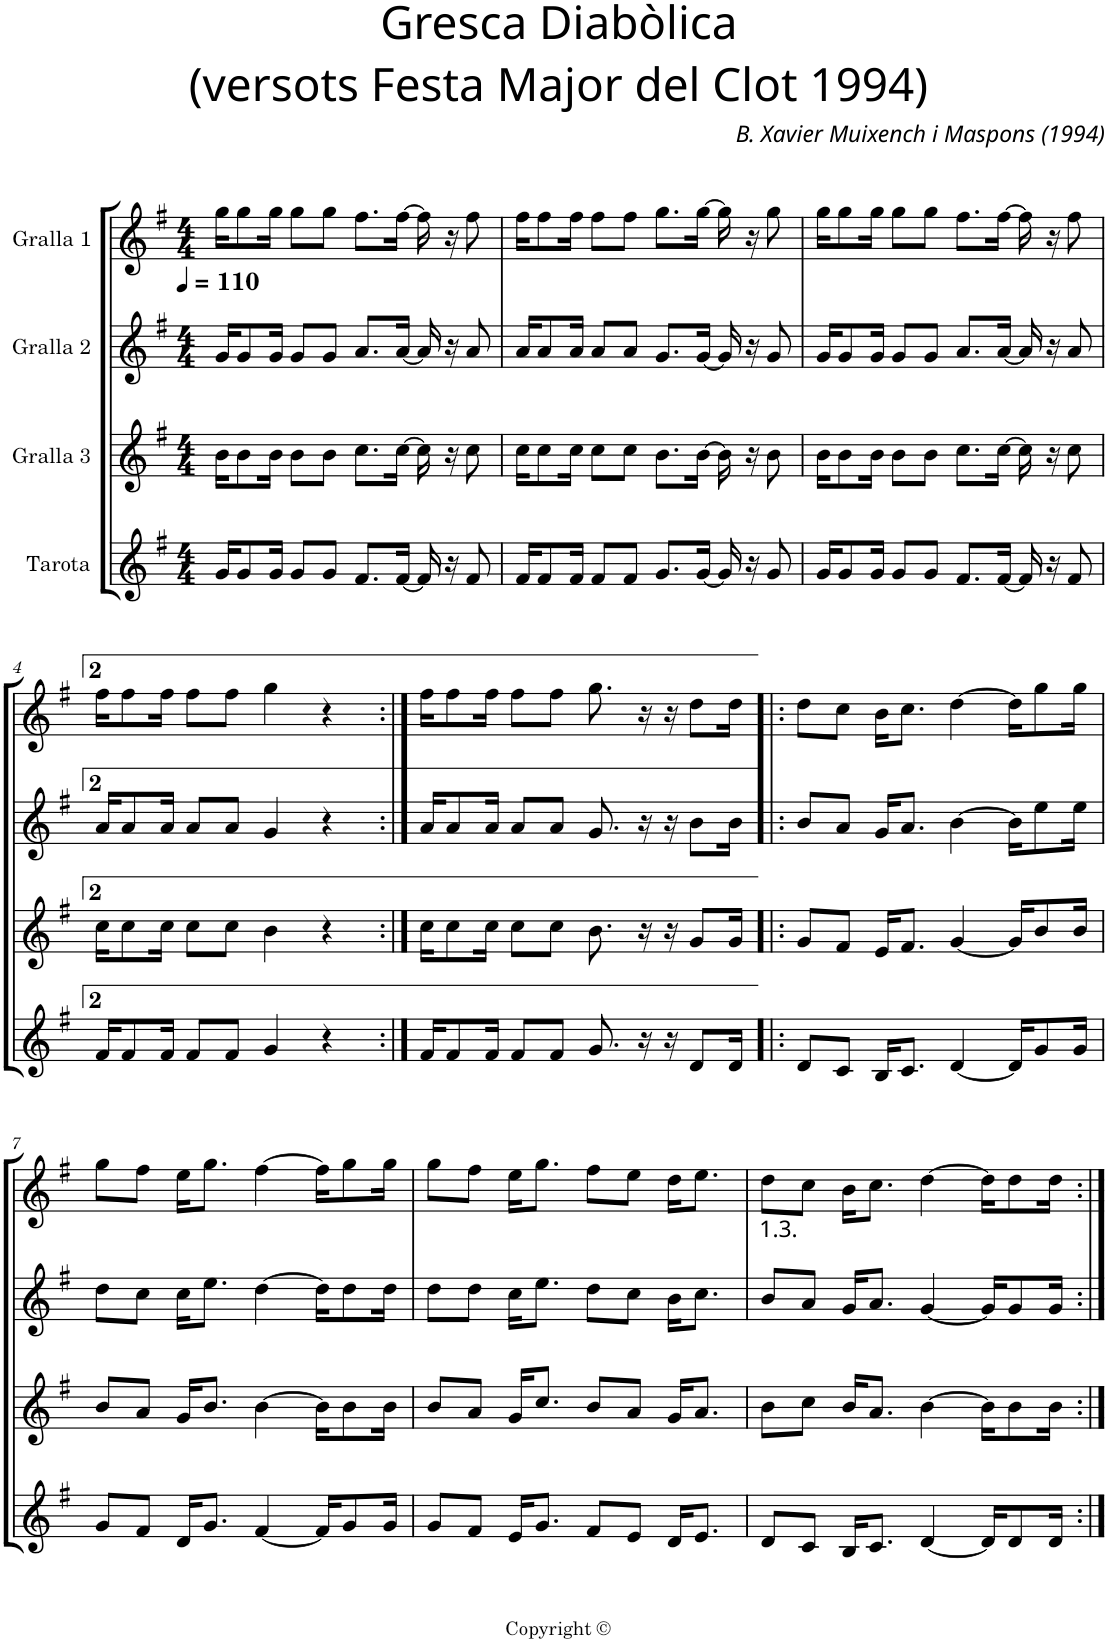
**kern	**kern	**kern	**kern
*part4	*part3	*part2	*part1
*staff4	*staff3	*staff2	*staff1
*I"Tarota	*I"Gralla 3	*I"Gralla 2	*I"Gralla 1
*clefG2	*clefG2	*clefG2	*clefG2
*k[f#]	*k[f#]	*k[f#]	*k[f#]
*G:	*G:	*G:	*G:
*M4/4	*M4/4	*M4/4	*M4/4
*MM110	*MM110	*MM110	*MM110
=1	=1	=1	=1
16g/KL	16b\KL	16g/KL	16gg\KL
8g/	8b\	8g/	8gg\
16g/Jk	16b\Jk	16g/Jk	16gg\Jk
8g/L	8b\L	8g/L	8gg\L
8g/J	8b\J	8g/J	8gg\J
8.f#/L	8.cc\L	8.a/L	8.ff#\L
[16f#/Jk	[16cc\Jk	[16a/Jk	[16ff#\Jk
16f#/]	16cc\]	16a/]	16ff#\]
16r	16r	16r	16r
8f#/	8cc\	8a/	8ff#\
=2	=2	=2	=2
16f#/KL	16cc\KL	16a/KL	16ff#\KL
8f#/	8cc\	8a/	8ff#\
16f#/Jk	16cc\Jk	16a/Jk	16ff#\Jk
8f#/L	8cc\L	8a/L	8ff#\L
8f#/J	8cc\J	8a/J	8ff#\J
8.g/L	8.b\L	8.g/L	8.gg\L
[16g/Jk	[16b\Jk	[16g/Jk	[16gg\Jk
16g/]	16b\]	16g/]	16gg\]
16r	16r	16r	16r
8g/	8b\	8g/	8gg\
=3	=3	=3	=3
16g/KL	16b\KL	16g/KL	16gg\KL
8g/	8b\	8g/	8gg\
16g/Jk	16b\Jk	16g/Jk	16gg\Jk
8g/L	8b\L	8g/L	8gg\L
8g/J	8b\J	8g/J	8gg\J
8.f#/L	8.cc\L	8.a/L	8.ff#\L
[16f#/Jk	[16cc\Jk	[16a/Jk	[16ff#\Jk
16f#/]	16cc\]	16a/]	16ff#\]
16r	16r	16r	16r
8f#/	8cc\	8a/	8ff#\
!!LO:LB:g=z
=4	=4	=4	=4
16f#/KL	16cc\KL	16a/KL	16ff#\KL
8f#/	8cc\	8a/	8ff#\
16f#/Jk	16cc\Jk	16a/Jk	16ff#\Jk
8f#/L	8cc\L	8a/L	8ff#\L
8f#/J	8cc\J	8a/J	8ff#\J
4g/	4b\	4g/	4gg\
4r	4r	4r	4r
=5:|!	=5:|!	=5:|!	=5:|!
16f#/KL	16cc\KL	16a/KL	16ff#\KL
8f#/	8cc\	8a/	8ff#\
16f#/Jk	16cc\Jk	16a/Jk	16ff#\Jk
8f#/L	8cc\L	8a/L	8ff#\L
8f#/J	8cc\J	8a/J	8ff#\J
8.g/	8.b\	8.g/	8.gg\
16r	16r	16r	16r
16r	16r	16r	16r
8d/L	8g/L	8b\L	8dd\L
16d/Jk	16g/Jk	16b\Jk	16dd\Jk
=6!|:	=6!|:	=6!|:	=6!|:
8d/L	8g/L	8b/L	8dd\L
8c/J	8f#/J	8a/J	8cc\J
16B/KL	16e/KL	16g/KL	16b\KL
8.c/J	8.f#/J	8.a/J	8.cc\J
[4d/	[4g/	[4b\	[4dd\
16d/KL]	16g/KL]	16b\KL]	16dd\KL]
8g/	8b/	8ee\	8gg\
16g/Jk	16b/Jk	16ee\Jk	16gg\Jk
!!LO:LB:g=z
=7	=7	=7	=7
8g/L	8b/L	8dd\L	8gg\L
8f#/J	8a/J	8cc\J	8ff#\J
16d/KL	16g/KL	16cc\KL	16ee\KL
8.g/J	8.b/J	8.ee\J	8.gg\J
[4f#/	[4b\	[4dd\	[4ff#\
16f#/KL]	16b\KL]	16dd\KL]	16ff#\KL]
8g/	8b\	8dd\	8gg\
16g/Jk	16b\Jk	16dd\Jk	16gg\Jk
=8	=8	=8	=8
8g/L	8b/L	8dd\L	8gg\L
8f#/J	8a/J	8dd\J	8ff#\J
16e/KL	16g/KL	16cc\KL	16ee\KL
8.g/J	8.cc/J	8.ee\J	8.gg\J
8f#/L	8b/L	8dd\L	8ff#\L
8e/J	8a/J	8cc\J	8ee\J
16d/KL	16g/KL	16b\KL	16dd\KL
8.e/J	8.a/J	8.cc\J	8.ee\J
=9	=9	=9	=9
!	!	!	!LO:TX:b:t=1.3.
8d/L	8b\L	8b/L	8dd\L
8c/J	8cc\J	8a/J	8cc\J
16B/KL	16b/KL	16g/KL	16b\KL
8.c/J	8.a/J	8.a/J	8.cc\J
[4d/	[4b\	[4g/	[4dd\
16d/KL]	16b\KL]	16g/KL]	16dd\KL]
8d/	8b\	8g/	8dd\
16d/Jk	16b\Jk	16g/Jk	16dd\Jk
=:|!	=:|!	=:|!	=:|!
*-	*-	*-	*-
